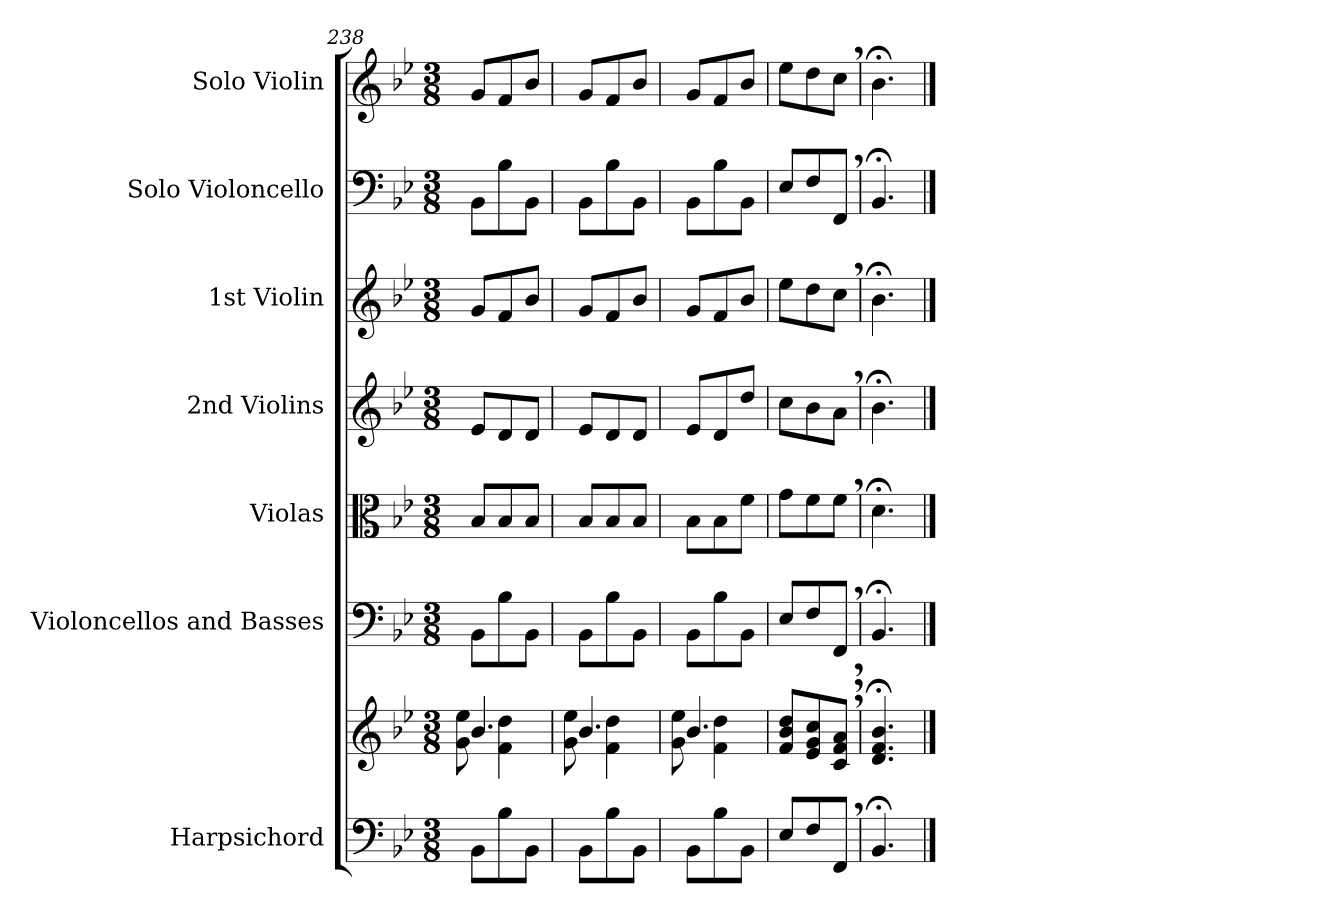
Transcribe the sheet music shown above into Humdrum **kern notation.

**kern	**kern	**kern	**kern	**kern	**kern	**kern	**kern
*part7	*part7	*part6	*part5	*part4	*part3	*part2	*part1
*staff8	*staff7	*staff6	*staff5	*staff4	*staff3	*staff2	*staff1
*I"Harpsichord	*	*I"Violoncellos and Basses	*I"Violas	*I"2nd Violins	*I"1st Violin	*I"Solo Violoncello	*I"Solo Violin
*I'Hch.	*	*	*I'Vlas.	*I'2nd Vlns.	*	*I'Solo Vc.	*I'Solo Vln.
*clefF4	*clefG2	*clefF4	*clefC3	*clefG2	*clefG2	*clefF4	*clefG2
*k[b-e-]	*k[b-e-]	*k[b-e-]	*k[b-e-]	*k[b-e-]	*k[b-e-]	*k[b-e-]	*k[b-e-]
*M3/8	*M3/8	*M3/8	*M3/8	*M3/8	*M3/8	*M3/8	*M3/8
=238	=238	=238	=238	=238	=238	=238	=238
*	*^	*	*	*	*	*	*
8BB-\L	4.b-/	8g\ 8ee-\	8BB-\L	8B-/L	8e-/L	8g/L	8BB-\L	8g/L
8B-\	.	4f\ 4dd\	8B-\	8B-/	8d/	8f/	8B-\	8f/
8BB-\J	.	.	8BB-\J	8B-/J	8d/J	8b-/J	8BB-\J	8b-/J
!!LO:PB:g=z
=239	=239	=239	=239	=239	=239	=239	=239	=239
8BB-\L	4.b-/	8g\ 8ee-\	8BB-\L	8B-/L	8e-/L	8g/L	8BB-\L	8g/L
8B-\	.	4f\ 4dd\	8B-\	8B-/	8d/	8f/	8B-\	8f/
8BB-\J	.	.	8BB-\J	8B-/J	8d/J	8b-/J	8BB-\J	8b-/J
=240	=240	=240	=240	=240	=240	=240	=240	=240
8BB-\L	4.b-/	8g\ 8ee-\	8BB-\L	8B-\L	8e-/L	8g/L	8BB-\L	8g/L
8B-\	.	4f\ 4dd\	8B-\	8B-\	8d/	8f/	8B-\	8f/
8BB-\J	.	.	8BB-\J	8f\J	8dd/J	8b-/J	8BB-\J	8b-/J
*	*v	*v	*	*	*	*	*	*
=241	=241	=241	=241	=241	=241	=241	=241
8E-/L	8f/ 8b-/ 8dd/L	8E-/L	8g\L	8cc\L	8ee-\L	8E-/L	8ee-\L
8F/	8e-/ 8g/ 8cc/	8F/	8f\	8b-\	8dd\	8F/	8dd\
8FF,/J	8c/, 8f/, 8a/,J	8FF,/J	8f,\J	8a,\J	8cc,\J	8FF,/J	8cc,\J
=242	=242	=242	=242	=242	=242	=242	=242
4.BB-;</	4.d/;< 4.f/;< 4.b-/;<	4.BB-;</	4.d;<\	4.b-;<\	4.b-;<\	4.BB-;</	4.b-;<\
==	==	==	==	==	==	==	==
*-	*-	*-	*-	*-	*-	*-	*-
